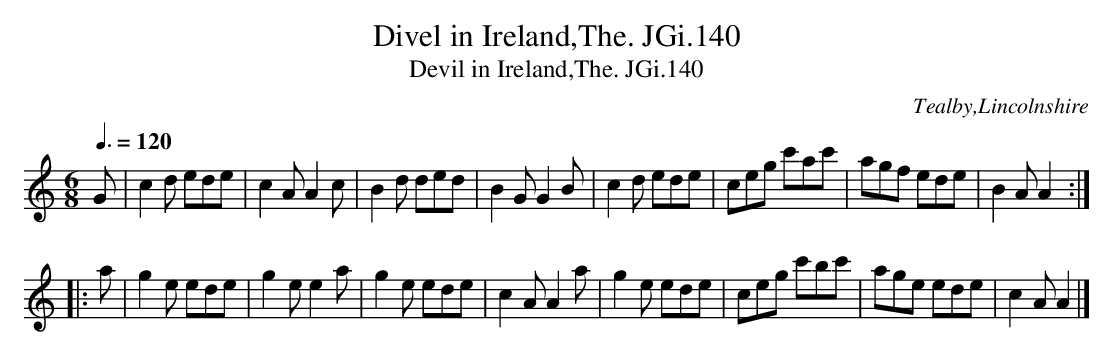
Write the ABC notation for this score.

X:1
T:Divel in Ireland,The. JGi.140
T:Devil in Ireland,The. JGi.140
L:1/8
M:6/8
O:Tealby,Lincolnshire
Q:3/8=120
K:C
G|c2d ede|c2AA2c|B2d ded|B2GG2B|c2d ede|ceg c'ac'|agf ede|B2AA2:|
|:a|g2e ede|g2ee2a|g2e ede|c2AA2a|g2e ede|ceg c'bc'|age ede|c2AA2|]
